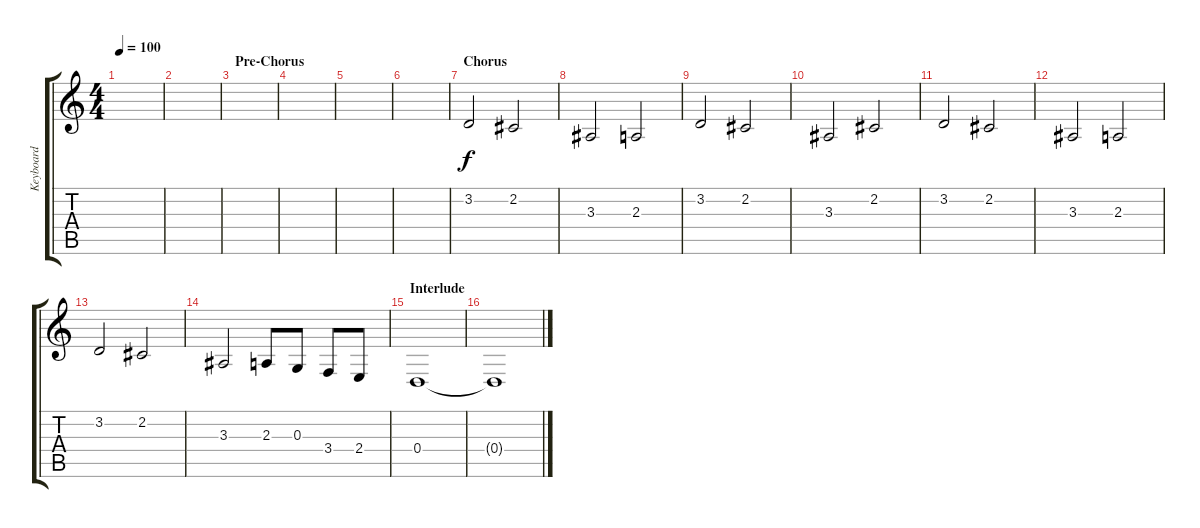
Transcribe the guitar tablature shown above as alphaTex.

\track ("Keyboard" "Keyboard") {instrument fx4atmosphere}
\staff {score tabs}
\tuning (E4 B3 G3 D3 A2 E2) {hide}
\ts (4 4)
\tempo 100
\clef g2
\ks c
|
|
\section ("" "Pre-Chorus")
|
|
|
|
\section ("" "Chorus")
3.2.2{volume 11 instrument fx7echoes} 2.2.2 |
3.3.2 2.3.2 |
3.2.2 2.2.2 |
3.3.2 2.2.2 |
3.2.2 2.2.2 |
3.3.2 2.3.2 |
3.2.2 2.2.2 |
3.3.2 2.3.8 0.3.8 3.4.8 2.4.8 |
\section ("" "Interlude")
0.4.1 |
0.4{t}.1
